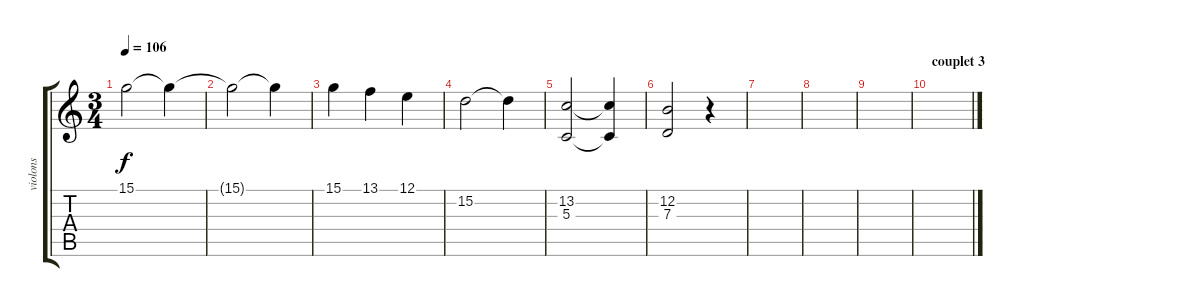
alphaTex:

\track ("violons" "violons") {instrument stringensemble1}
\staff {score tabs}
\tuning (E4 B3 G3 D3 A2 E2) {hide}
\ts (3 4)
\tempo 106
\clef g2
\ks c
15.1.2{dy f} 15.1{t}.4 |
15.1{t}.2 15.1{t}.4 |
15.1.4 13.1.4 12.1.4 |
15.2.2 15.2{t}.4 |
(13.2 5.3).2 (13.2{t} 5.3{t}).4 |
(12.2 7.3).2 r.4 |
|
|
|
\section ("" "couplet 3")
